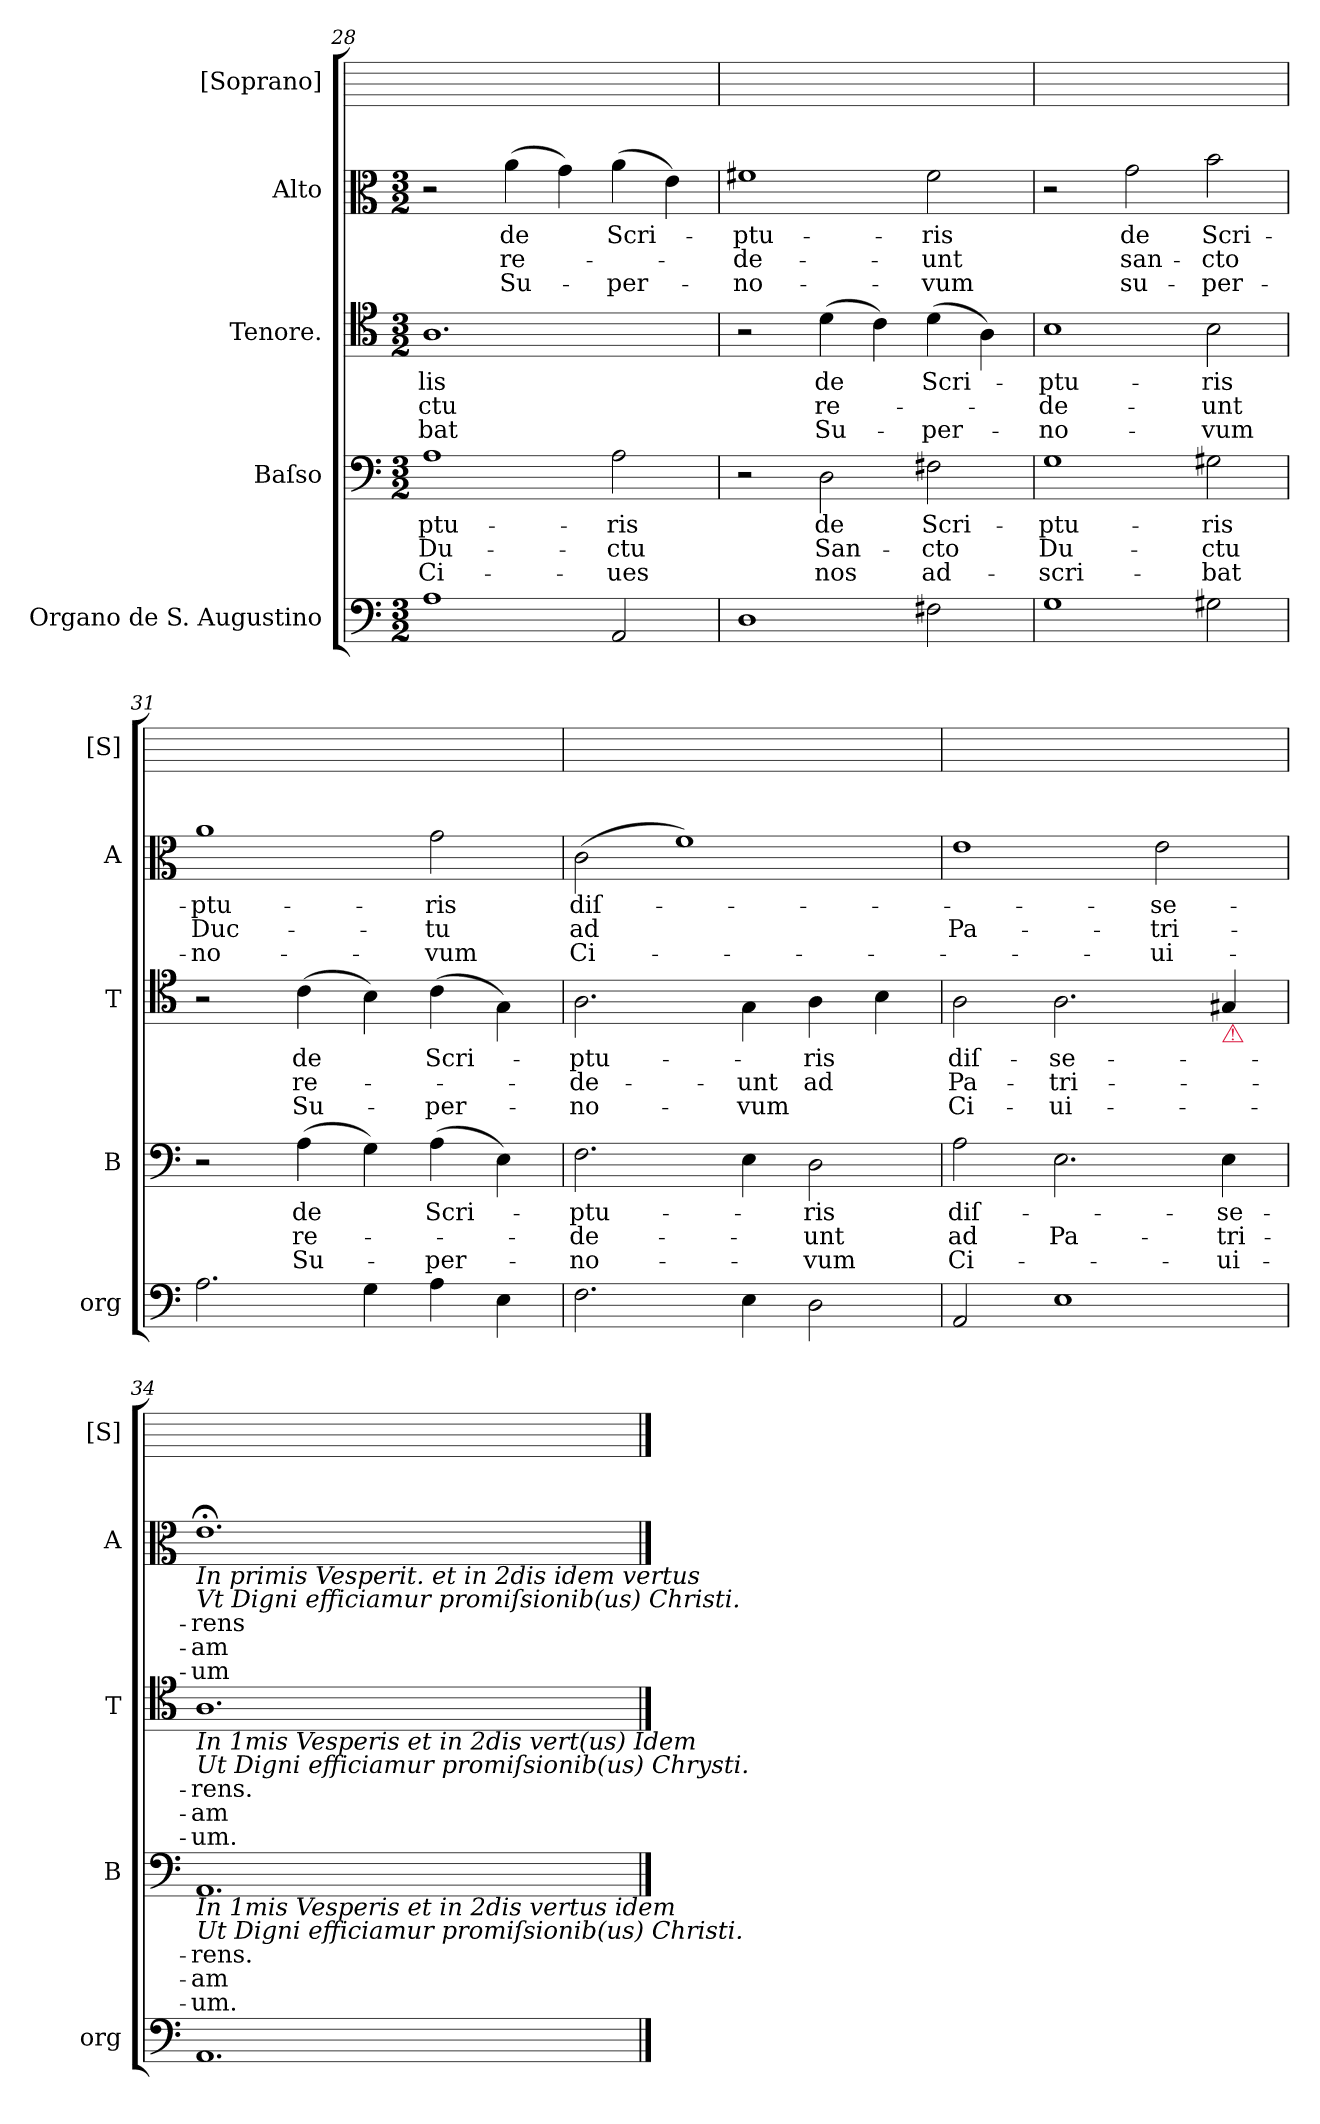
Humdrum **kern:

**kern	**kern	**text	**text	**text	**kern	**text	**text	**text	**kern	**text	**text	**text	**kern
*part5	*part4	*part4	*part4	*part4	*part3	*part3	*part3	*part3	*part2	*part2	*part2	*part2	*part1
*staff5	*staff4	*staff4	*staff4	*staff4	*staff3	*staff3	*staff3	*staff3	*staff2	*staff2	*staff2	*staff2	*staff1
*I"Organo de S. Augustino	*I"Baſso	*	*	*	*I"Tenore.	*	*	*	*I"Alto	*	*	*	*I"[Soprano]
*I'org	*I'B	*	*	*	*I'T	*	*	*	*I'A	*	*	*	*I'[S]
*clefF4	*clefF4	*	*	*	*clefC4	*	*	*	*clefC3	*	*	*	*
*k[]	*k[]	*	*	*	*k[]	*	*	*	*k[]	*	*	*	*
*a:	*a:	*	*	*	*a:	*	*	*	*a:	*	*	*	*
*M3/2	*M3/2	*	*	*	*M3/2	*	*	*	*M3/2	*	*	*	*
=28	=28	=28	=28	=28	=28	=28	=28	=28	=28	=28	=28	=28	=28
1A	1A	-ptu-	Du-	-Ci-	1.A	-lis	-ctu	-bat	2r	.	.	.	1.ryy
.	.	.	.	.	.	.	.	.	(>4a\	de	re-	Su-	.
.	.	.	.	.	.	.	.	.	4g\)	.	.	.	.
2AA/	2A\	-ris	-ctu	-ues	.	.	.	.	(>4a\	-Scri-	.	-per-	.
.	.	.	.	.	.	.	.	.	4e\)	.	.	.	.
=29	=29	=29	=29	=29	=29	=29	=29	=29	=29	=29	=29	=29	=29
1D	2r	.	.	.	2r	.	.	.	1f#X	-ptu-	-de-	-no-	1.ryy
.	2D\	de	San-	nos	(>4d\	de	re-	Su-	.	.	.	.	.
.	.	.	.	.	4c\)	.	.	.	.	.	.	.	.
2F#X\	2F#X\	Scri-	-cto	ad-	(>4d\	-Scri-	.	-per-	2f#\	-ris	-unt	-vum	.
.	.	.	.	.	4A\)	.	.	.	.	.	.	.	.
=30	=30	=30	=30	=30	=30	=30	=30	=30	=30	=30	=30	=30	=30
1G	1G	-ptu-	Du-	-scri-	1B	-ptu-	-de-	-no-	2r	.	.	.	1.ryy
.	.	.	.	.	.	.	.	.	2g\	de	san-	su-	.
2G#X\	2G#X\	-ris	-ctu	-bat	2B\	-ris	-unt	-vum	2b\	Scri-	-cto	-per-	.
=31	=31	=31	=31	=31	=31	=31	=31	=31	=31	=31	=31	=31	=31
2.A\	2r	.	.	.	2r	.	.	.	1a	-ptu-	Duc-	-no-	1.ryy
.	(>4A\	de	re-	Su-	(>4c\	de	re-	Su-	.	.	.	.	.
4G\	4G\)	.	.	.	4B\)	.	.	.	.	.	.	.	.
4A\	(>4A\	Scri-	.	-per-	(>4c\	Scri-	.	-per-	2g\	-ris	-tu	-vum	.
4E\	4E\)	.	.	.	4G\)	.	.	.	.	.	.	.	.
=32	=32	=32	=32	=32	=32	=32	=32	=32	=32	=32	=32	=32	=32
2.F\	2.F\	-ptu-	-de-	-no-	2.A\	-ptu-	-de-	-no-	(>2c\	diſ-	ad	Ci-	1.ryy
.	.	.	.	.	.	.	.	.	1f)	.	.	.	.
4E\	4E\	.	.	.	4G\	.	-unt	-vum	.	.	.	.	.
2D\	2D\	-ris	-unt	-vum	4A\	-ris	ad	.	.	.	.	.	.
.	.	.	.	.	4B\	.	.	.	.	.	.	.	.
=33	=33	=33	=33	=33	=33	=33	=33	=33	=33	=33	=33	=33	=33
2AA/	2A\	diſ-	ad	Ci-	2A\	diſ-	Pa-	Ci-	1e	.	Pa-	.	1.ryy
1E	2.E\	.	Pa-	.	2.A\	-se-	-tri-	-ui-	.	.	.	.	.
.	.	.	.	.	.	.	.	.	2e\	-se-	-tri-	-ui-	.
!	!	!	!	!	!LO:TX:b:color=crimson:t=⚠	!	!	!	!	!	!	!	!
.	4E\	-se-	-tri-	-ui-	4G#X/	.	.	.	.	.	.	.	.
=34	=34	=34	=34	=34	=34	=34	=34	=34	=34	=34	=34	=34	=34
!	!	!	!	!	!	!	!	!	!LO:TX:b:i:t=In primis Vesperit. et in 2dis idem vertus \nVt Digni efficiamur promiſsionib(us) Christi.	!	!	!	!
!	!	!	!	!	!LO:TX:b:i:t=In 1mis Vesperis et in 2dis vert(us) Idem\nUt Digni efficiamur promiſsionib(us) Chrysti.	!	!	!	!	!	!	!	!
!	!LO:TX:b:i:t=In 1mis Vesperis et in 2dis vertus idem\nUt Digni efficiamur promiſsionib(us) Christi.	!	!	!	!	!	!	!	!	!	!	!	!
1.AA	1.AA	-rens.	-am	-um.	1.A	-rens.	-am	-um.	1.e;<;	-rens	-am	-um	1.ryy
==	==	==	==	==	==	==	==	==	==	==	==	==	==
*-	*-	*-	*-	*-	*-	*-	*-	*-	*-	*-	*-	*-	*-
